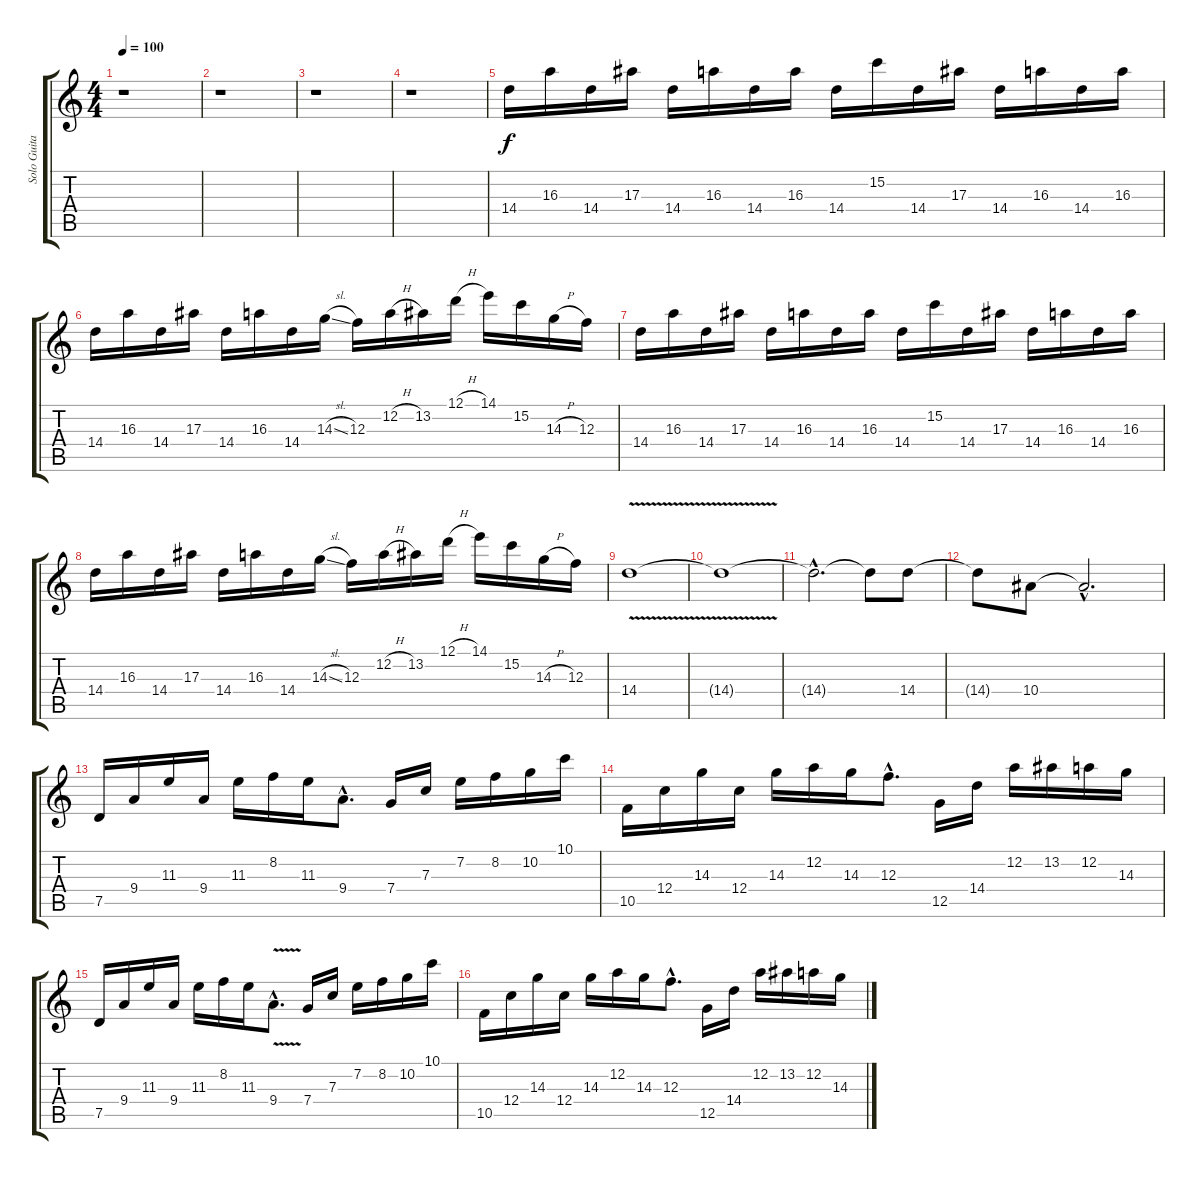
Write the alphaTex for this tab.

\track ("Solo Guitar" "Solo Guita") {instrument distortionguitar}
\staff {score tabs}
\tuning (D4 A3 F3 C3 G2 D2) {hide}
\ts (4 4)
\tempo 100
\clef g2
\ks c
r.1{dy f} |
r.1 |
r.1 |
r.1 |
14.4.16 16.3.16 14.4.16 17.3.16 14.4.16 16.3.16 14.4.16 16.3.16 14.4.16 15.2.16 14.4.16 17.3.16 14.4.16 16.3.16 14.4.16 16.3.16 |
14.4.16 16.3.16 14.4.16 17.3.16 14.4.16 16.3.16 14.4.16 14.3{sl}.16 12.3.16 12.2{h}.16 13.2.16 12.1{h}.16 14.1.16 15.2.16 14.3{h}.16 12.3.16 |
14.4.16 16.3.16 14.4.16 17.3.16 14.4.16 16.3.16 14.4.16 16.3.16 14.4.16 15.2.16 14.4.16 17.3.16 14.4.16 16.3.16 14.4.16 16.3.16 |
14.4.16 16.3.16 14.4.16 17.3.16 14.4.16 16.3.16 14.4.16 14.3{sl}.16 12.3.16 12.2{h}.16 13.2.16 12.1{h}.16 14.1.16 15.2.16 14.3{h}.16 12.3.16 |
14.4{v}.1 |
14.4{t}.1 |
14.4{hac t}.2{d} 14.4{t}.8 14.4.8 |
14.4{t}.8 10.4.8 10.4{hac t}.2{d} |
7.5.16 9.4.16 11.3.16 9.4.16 11.3.16 8.2.16 11.3.16 9.4{hac}.8{d} 7.4.16 7.3.16 7.2.16 8.2.16 10.2.16 10.1.16 |
10.5.16 12.4.16 14.3.16 12.4.16 14.3.16 12.2.16 14.3.16 12.3{hac}.8{d} 12.5.16 14.4.16 12.2.16 13.2.16 12.2.16 14.3.16 |
7.5.16 9.4.16 11.3.16 9.4.16 11.3.16 8.2.16 11.3.16 9.4{v hac}.8{d} 7.4.16 7.3.16 7.2.16 8.2.16 10.2.16 10.1.16 |
10.5.16 12.4.16 14.3.16 12.4.16 14.3.16 12.2.16 14.3.16 12.3{hac}.8{d} 12.5.16 14.4.16 12.2.16 13.2.16 12.2.16 14.3.16
